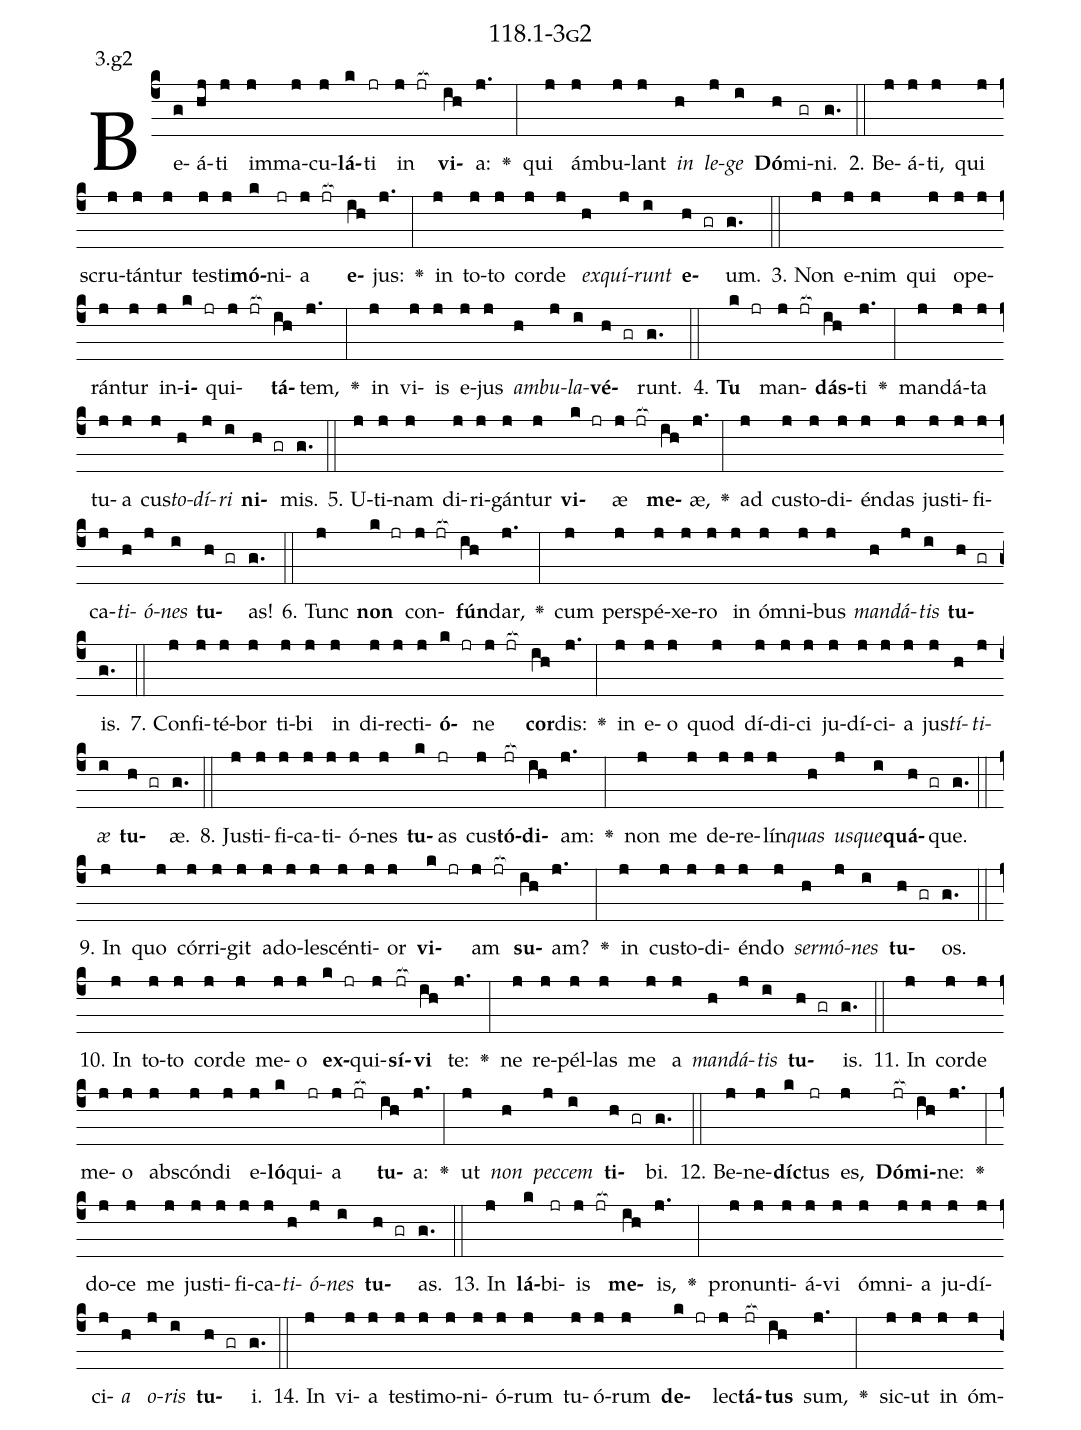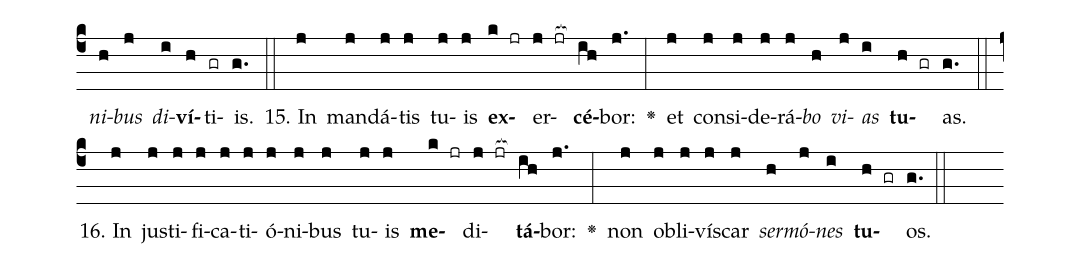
name: 118.1-3g2;
annotation: 3.g2;
%%
(c4)Be(g)á(hj)ti(j) im(j)ma(j)cu(j)<b>lá</b>(k)ti(jr) in(j jr[ocb:1{]) <b>vi</b>(ih[ocb:0}])a:(j.) <v>\greheightstar</v>(:) qui(j) ám(j)bu(j)lant(j) <i>in</i>(h) <i>le</i>(j)<i>ge</i>(i) <b>Dó</b>(h)mi(gr)ni.(g.) (::)
2. Be(j)á(j)ti,(j) qui(j) scru(j)tán(j)tur(j) tes(j)ti(j)<b>mó</b>(k)ni(jr)a(j jr[ocb:1{]) <b>e</b>(ih[ocb:0}])jus:(j.) <v>\greheightstar</v>(:) in(j) to(j)to(j) cor(j)de(j) <i>ex</i>(h)<i>quí</i>(j)<i>runt</i>(i) <b>e</b>(h gr)um.(g.) (::)
3. Non(j) e(j)nim(j) qui(j) o(j)pe(j)rán(j)tur(j) in(j)<b>i</b>(k jr)qui(j jr[ocb:1{])<b>tá</b>(ih[ocb:0}])tem,(j.) <v>\greheightstar</v>(:) in(j) vi(j)is(j) e(j)jus(j) <i>am</i>(h)<i>bu</i>(j)<i>la</i>(i)<b>vé</b>(h gr)runt.(g.) (::)
4. <b>Tu</b>(k jr) man(j jr[ocb:1{])<b>dás</b>(ih[ocb:0}])ti(j.) <v>\greheightstar</v>(:) man(j)dá(j)ta(j) tu(j)a(j) cus(j)<i>to</i>(h)<i>dí</i>(j)<i>ri</i>(i) <b>ni</b>(h gr)mis.(g.) (::)
5. U(j)ti(j)nam(j) di(j)ri(j)gán(j)tur(j) <b>vi</b>(k jr)æ(j jr[ocb:1{]) <b>me</b>(ih[ocb:0}])æ,(j.) <v>\greheightstar</v>(:) ad(j) cus(j)to(j)di(j)én(j)das(j) jus(j)ti(j)fi(j)ca(j)<i>ti</i>(h)<i>ó</i>(j)<i>nes</i>(i) <b>tu</b>(h gr)as!(g.) (::)
6. Tunc(j) <b>non</b>(k jr) con(j jr[ocb:1{])<b>fún</b>(ih[ocb:0}])dar,(j.) <v>\greheightstar</v>(:) cum(j) per(j)spé(j)xe(j)ro(j) in(j) óm(j)ni(j)bus(j) <i>man</i>(h)<i>dá</i>(j)<i>tis</i>(i) <b>tu</b>(h gr)is.(g.) (::)
7. Con(j)fi(j)té(j)bor(j) ti(j)bi(j) in(j) di(j)rec(j)ti(j)<b>ó</b>(k jr)ne(j jr[ocb:1{]) <b>cor</b>(ih[ocb:0}])dis:(j.) <v>\greheightstar</v>(:) in(j) e(j)o(j) quod(j) dí(j)di(j)ci(j) ju(j)dí(j)ci(j)a(j) jus(j)<i>tí</i>(h)<i>ti</i>(j)<i>æ</i>(i) <b>tu</b>(h gr)æ.(g.) (::)
8. Jus(j)ti(j)fi(j)ca(j)ti(j)ó(j)nes(j) <b>tu</b>(k)as(jr) cus(j)<b>tó</b>(jr[ocb:1{])<b>di</b>(ih[ocb:0}])am:(j.) <v>\greheightstar</v>(:) non(j) me(j) de(j)re(j)lín(j)<i>quas</i>(h) <i>us</i>(j)<i>que</i>(i)<b>quá</b>(h gr)que.(g.) (::)
9. In(j) quo(j) cór(j)ri(j)git(j) ad(j)o(j)le(j)scén(j)ti(j)or(j) <b>vi</b>(k jr)am(j jr[ocb:1{]) <b>su</b>(ih[ocb:0}])am?(j.) <v>\greheightstar</v>(:) in(j) cus(j)to(j)di(j)én(j)do(j) <i>ser</i>(h)<i>mó</i>(j)<i>nes</i>(i) <b>tu</b>(h gr)os.(g.) (::)
10. In(j) to(j)to(j) cor(j)de(j) me(j)o(j) <b>ex</b>(k jr)qui(j)<b>sí</b>(jr[ocb:1{])<b>vi</b>(ih[ocb:0}]) te:(j.) <v>\greheightstar</v>(:) ne(j) re(j)pél(j)las(j) me(j) a(j) <i>man</i>(h)<i>dá</i>(j)<i>tis</i>(i) <b>tu</b>(h gr)is.(g.) (::)
11. In(j) cor(j)de(j) me(j)o(j) abs(j)cón(j)di(j) e(j)<b>ló</b>(k)qui(jr)a(j jr[ocb:1{]) <b>tu</b>(ih[ocb:0}])a:(j.) <v>\greheightstar</v>(:) ut(j) <i>non</i>(h) <i>pec</i>(j)<i>cem</i>(i) <b>ti</b>(h gr)bi.(g.) (::)
12. Be(j)ne(j)<b>díc</b>(k)tus(jr) es,(j) <b>Dó</b>(jr[ocb:1{])<b>mi</b>(ih[ocb:0}])ne:(j.) <v>\greheightstar</v>(:) do(j)ce(j) me(j) jus(j)ti(j)fi(j)ca(j)<i>ti</i>(h)<i>ó</i>(j)<i>nes</i>(i) <b>tu</b>(h gr)as.(g.) (::)
13. In(j) <b>lá</b>(k)bi(jr)is(j jr[ocb:1{]) <b>me</b>(ih[ocb:0}])is,(j.) <v>\greheightstar</v>(:) pro(j)nun(j)ti(j)á(j)vi(j) óm(j)ni(j)a(j) ju(j)dí(j)ci(j)<i>a</i>(h) <i>o</i>(j)<i>ris</i>(i) <b>tu</b>(h gr)i.(g.) (::)
14. In(j) vi(j)a(j) tes(j)ti(j)mo(j)ni(j)ó(j)rum(j) tu(j)ó(j)rum(j) <b>de</b>(k jr)lec(j)<b>tá</b>(jr[ocb:1{])<b>tus</b>(ih[ocb:0}]) sum,(j.) <v>\greheightstar</v>(:) sic(j)ut(j) in(j) óm(j)<i>ni</i>(h)<i>bus</i>(j) <i>di</i>(i)<b>ví</b>(h)ti(gr)is.(g.) (::)
15. In(j) man(j)dá(j)tis(j) tu(j)is(j) <b>ex</b>(k jr)er(j jr[ocb:1{])<b>cé</b>(ih[ocb:0}])bor:(j.) <v>\greheightstar</v>(:) et(j) con(j)si(j)de(j)rá(j)<i>bo</i>(h) <i>vi</i>(j)<i>as</i>(i) <b>tu</b>(h gr)as.(g.) (::)
16. In(j) jus(j)ti(j)fi(j)ca(j)ti(j)ó(j)ni(j)bus(j) tu(j)is(j) <b>me</b>(k jr)di(j jr[ocb:1{])<b>tá</b>(ih[ocb:0}])bor:(j.) <v>\greheightstar</v>(:) non(j) ob(j)li(j)vís(j)car(j) <i>ser</i>(h)<i>mó</i>(j)<i>nes</i>(i) <b>tu</b>(h gr)os.(g.) (::)
